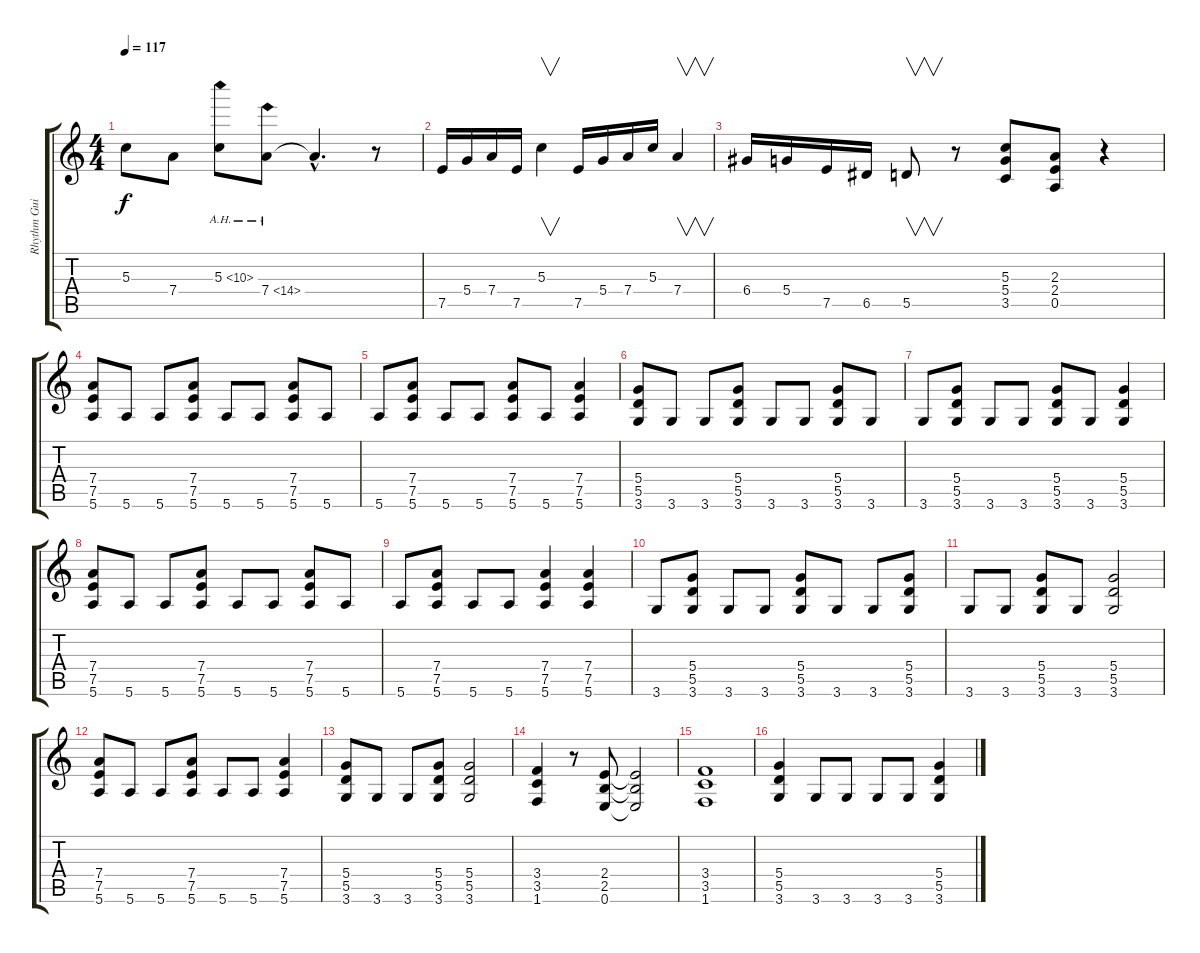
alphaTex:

\track ("Rhythm Guitar" "Rhythm Gui") {instrument distortionguitar}
\staff {score tabs}
\tuning (E4 B3 G3 D3 A2 E2) {hide}
\ts (4 4)
\tempo 117
\clef g2
\ks c
5.3.8{dy f} 7.4.8 5.3{ah 5}.8 7.4{ah 7}.8 7.4{hac t}.4{d} r.8 |
7.5.16 5.4.16 7.4.16 7.5.16 5.3.4{v} 7.5.16 5.4.16 7.4.16 5.3.16 7.4.4{v} |
6.4.16 5.4.16 7.5.16 6.5.16 5.5.8{v} r.8 (5.3 5.4 3.5).8 (2.3 2.4 0.5).8 r.4 |
(7.4 7.5 5.6).8 5.6.8 5.6.8 (7.4 7.5 5.6).8 5.6.8 5.6.8 (7.4 7.5 5.6).8 5.6.8 |
5.6.8 (7.4 7.5 5.6).8 5.6.8 5.6.8 (7.4 7.5 5.6).8 5.6.8 (7.4 7.5 5.6).4 |
(5.4 5.5 3.6).8 3.6.8 3.6.8 (5.4 5.5 3.6).8 3.6.8 3.6.8 (5.4 5.5 3.6).8 3.6.8 |
3.6.8 (5.4 5.5 3.6).8 3.6.8 3.6.8 (5.4 5.5 3.6).8 3.6.8 (5.4 5.5 3.6).4 |
(7.4 7.5 5.6).8 5.6.8 5.6.8 (7.4 7.5 5.6).8 5.6.8 5.6.8 (7.4 7.5 5.6).8 5.6.8 |
5.6.8 (7.4 7.5 5.6).8 5.6.8 5.6.8 (7.4 7.5 5.6).4 (7.4 7.5 5.6).4 |
3.6.8 (5.4 5.5 3.6).8 3.6.8 3.6.8 (5.4 5.5 3.6).8 3.6.8 3.6.8 (5.4 5.5 3.6).8 |
3.6.8 3.6.8 (5.4 5.5 3.6).8 3.6.8 (5.4 5.5 3.6).2 |
(7.4 7.5 5.6).8 5.6.8 5.6.8 (7.4 7.5 5.6).8 5.6.8 5.6.8 (7.4 7.5 5.6).4 |
(5.4 5.5 3.6).8 3.6.8 3.6.8 (5.4 5.5 3.6).8 (5.4 5.5 3.6).2 |
(3.4 3.5 1.6).4 r.8 (2.4 2.5 0.6).8 (2.4{t} 2.5{t} 0.6{t}).2 |
(3.4 3.5 1.6).1 |
(5.4 5.5 3.6).4 3.6.8 3.6.8 3.6.8 3.6.8 (5.4 5.5 3.6).4
